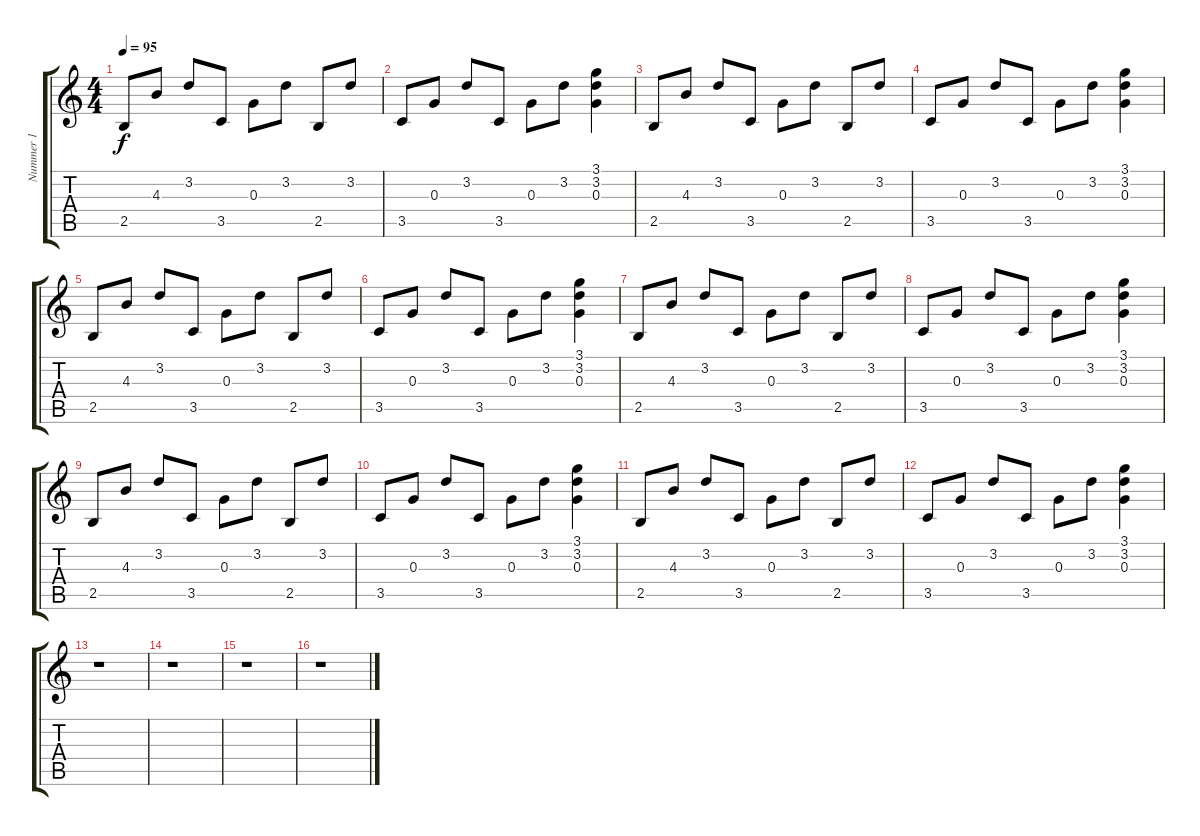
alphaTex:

\track ("Nummer 1" "Nummer 1") {instrument electricguitarclean}
\staff {score tabs}
\tuning (E4 B3 G3 D3 A2 E2) {hide}
\ts (4 4)
\tempo 95
\clef g2
\ks c
2.5.8{dy f} 4.3.8 3.2.8 3.5.8 0.3.8 3.2.8 2.5.8 3.2.8 |
3.5.8 0.3.8 3.2.8 3.5.8 0.3.8 3.2.8 (3.1 3.2 0.3).4 |
2.5.8 4.3.8 3.2.8 3.5.8 0.3.8 3.2.8 2.5.8 3.2.8 |
3.5.8 0.3.8 3.2.8 3.5.8 0.3.8 3.2.8 (3.1 3.2 0.3).4 |
2.5.8 4.3.8 3.2.8 3.5.8 0.3.8 3.2.8 2.5.8 3.2.8 |
3.5.8 0.3.8 3.2.8 3.5.8 0.3.8 3.2.8 (3.1 3.2 0.3).4 |
2.5.8 4.3.8 3.2.8 3.5.8 0.3.8 3.2.8 2.5.8 3.2.8 |
3.5.8 0.3.8 3.2.8 3.5.8 0.3.8 3.2.8 (3.1 3.2 0.3).4 |
2.5.8 4.3.8 3.2.8 3.5.8 0.3.8 3.2.8 2.5.8 3.2.8 |
3.5.8 0.3.8 3.2.8 3.5.8 0.3.8 3.2.8 (3.1 3.2 0.3).4 |
2.5.8 4.3.8 3.2.8 3.5.8 0.3.8 3.2.8 2.5.8 3.2.8 |
3.5.8 0.3.8 3.2.8 3.5.8 0.3.8 3.2.8 (3.1 3.2 0.3).4 |
r.1 |
r.1 |
r.1 |
r.1
